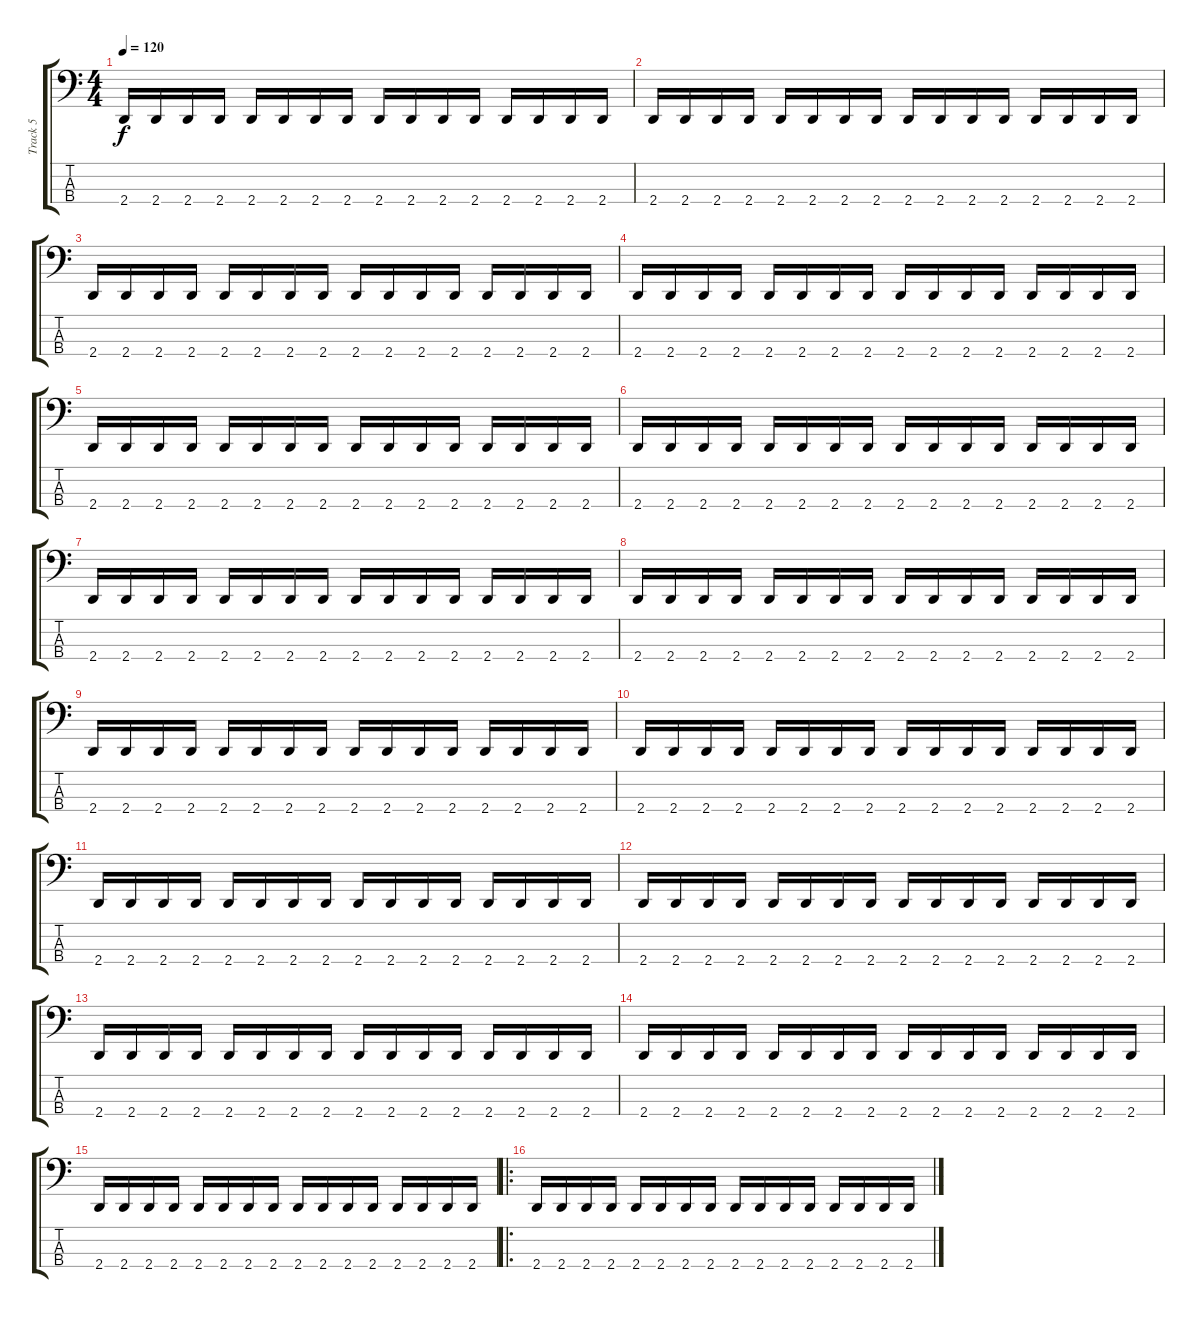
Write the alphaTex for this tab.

\track ("Track 5" "Track 5") {instrument electricbassfinger}
\staff {score tabs}
\tuning (Eb2 Bb1 F1 C1) {hide}
\ts (4 4)
\tempo 120
\clef f4
\ks c
2.4.16{dy f} 2.4.16 2.4.16 2.4.16 2.4.16 2.4.16 2.4.16 2.4.16 2.4.16 2.4.16 2.4.16 2.4.16 2.4.16 2.4.16 2.4.16 2.4.16 |
2.4.16 2.4.16 2.4.16 2.4.16 2.4.16 2.4.16 2.4.16 2.4.16 2.4.16 2.4.16 2.4.16 2.4.16 2.4.16 2.4.16 2.4.16 2.4.16 |
2.4.16 2.4.16 2.4.16 2.4.16 2.4.16 2.4.16 2.4.16 2.4.16 2.4.16 2.4.16 2.4.16 2.4.16 2.4.16 2.4.16 2.4.16 2.4.16 |
2.4.16 2.4.16 2.4.16 2.4.16 2.4.16 2.4.16 2.4.16 2.4.16 2.4.16 2.4.16 2.4.16 2.4.16 2.4.16 2.4.16 2.4.16 2.4.16 |
2.4.16 2.4.16 2.4.16 2.4.16 2.4.16 2.4.16 2.4.16 2.4.16 2.4.16 2.4.16 2.4.16 2.4.16 2.4.16 2.4.16 2.4.16 2.4.16 |
2.4.16 2.4.16 2.4.16 2.4.16 2.4.16 2.4.16 2.4.16 2.4.16 2.4.16 2.4.16 2.4.16 2.4.16 2.4.16 2.4.16 2.4.16 2.4.16 |
2.4.16 2.4.16 2.4.16 2.4.16 2.4.16 2.4.16 2.4.16 2.4.16 2.4.16 2.4.16 2.4.16 2.4.16 2.4.16 2.4.16 2.4.16 2.4.16 |
2.4.16 2.4.16 2.4.16 2.4.16 2.4.16 2.4.16 2.4.16 2.4.16 2.4.16 2.4.16 2.4.16 2.4.16 2.4.16 2.4.16 2.4.16 2.4.16 |
2.4.16 2.4.16 2.4.16 2.4.16 2.4.16 2.4.16 2.4.16 2.4.16 2.4.16 2.4.16 2.4.16 2.4.16 2.4.16 2.4.16 2.4.16 2.4.16 |
2.4.16 2.4.16 2.4.16 2.4.16 2.4.16 2.4.16 2.4.16 2.4.16 2.4.16 2.4.16 2.4.16 2.4.16 2.4.16 2.4.16 2.4.16 2.4.16 |
2.4.16 2.4.16 2.4.16 2.4.16 2.4.16 2.4.16 2.4.16 2.4.16 2.4.16 2.4.16 2.4.16 2.4.16 2.4.16 2.4.16 2.4.16 2.4.16 |
2.4.16 2.4.16 2.4.16 2.4.16 2.4.16 2.4.16 2.4.16 2.4.16 2.4.16 2.4.16 2.4.16 2.4.16 2.4.16 2.4.16 2.4.16 2.4.16 |
2.4.16 2.4.16 2.4.16 2.4.16 2.4.16 2.4.16 2.4.16 2.4.16 2.4.16 2.4.16 2.4.16 2.4.16 2.4.16 2.4.16 2.4.16 2.4.16 |
2.4.16 2.4.16 2.4.16 2.4.16 2.4.16 2.4.16 2.4.16 2.4.16 2.4.16 2.4.16 2.4.16 2.4.16 2.4.16 2.4.16 2.4.16 2.4.16 |
2.4.16 2.4.16 2.4.16 2.4.16 2.4.16 2.4.16 2.4.16 2.4.16 2.4.16 2.4.16 2.4.16 2.4.16 2.4.16 2.4.16 2.4.16 2.4.16 |
\ro
2.4.16 2.4.16 2.4.16 2.4.16 2.4.16 2.4.16 2.4.16 2.4.16 2.4.16 2.4.16 2.4.16 2.4.16 2.4.16 2.4.16 2.4.16 2.4.16
